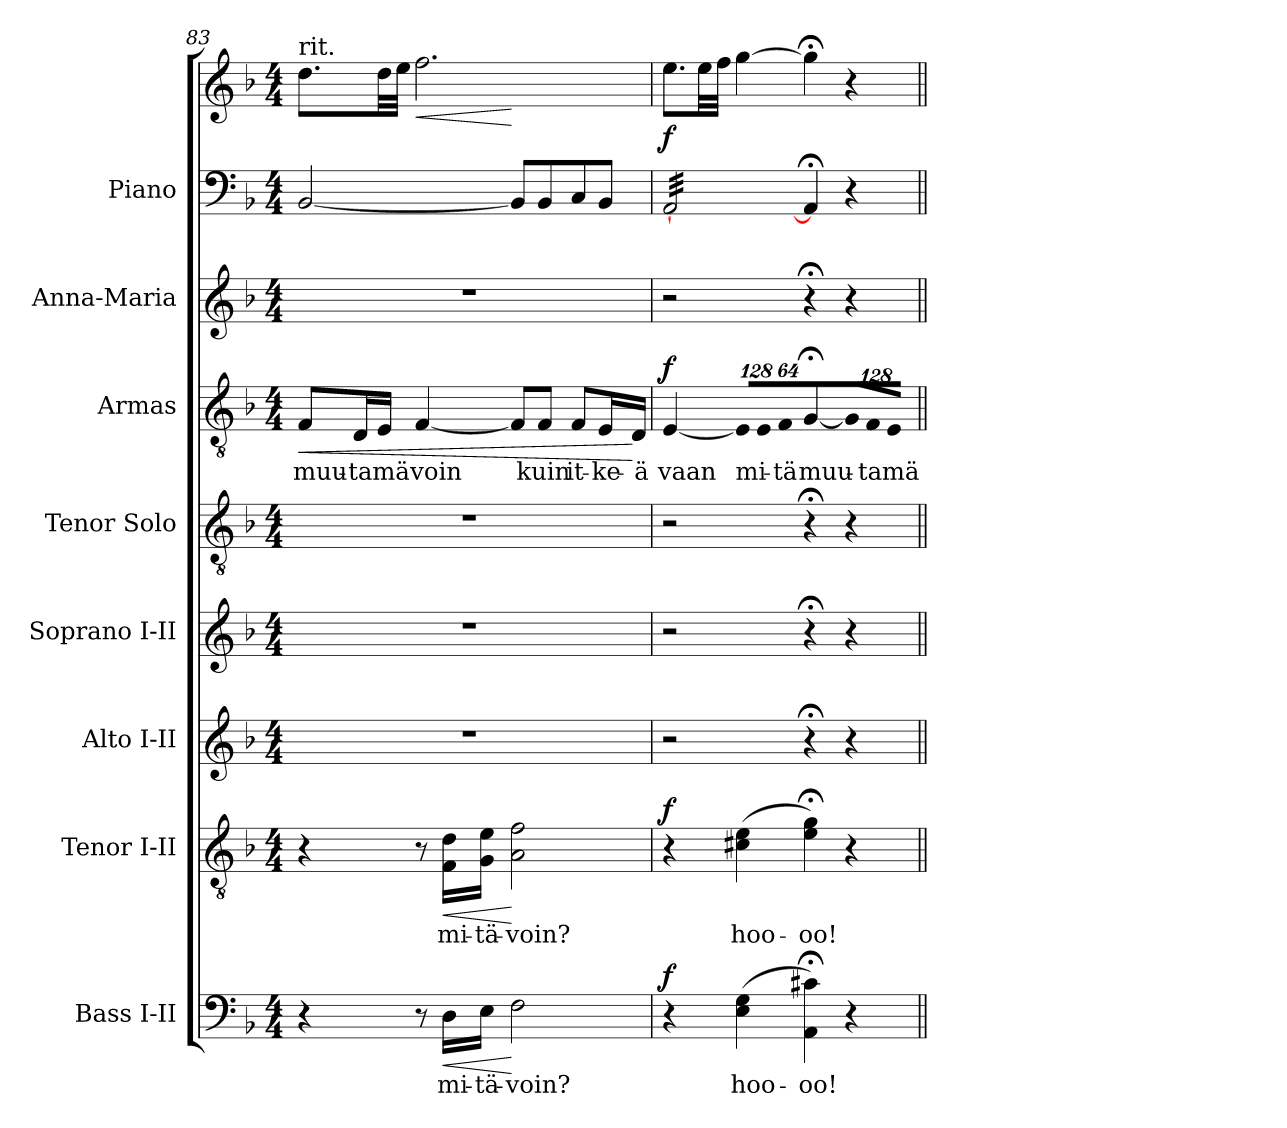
**kern	**text	**dynam	**kern	**text	**dynam	**kern	**kern	**kern	**kern	**text	**dynam	**kern	**kern	**kern	**dynam
*part8	*part8	*part8	*part7	*part7	*part7	*part6	*part5	*part4	*part3	*part3	*part3	*part2	*part1	*part1	*part1
*staff9	*staff9	*staff9	*staff8	*staff8	*staff8	*staff7	*staff6	*staff5	*staff4	*staff4	*staff4	*staff3	*staff2	*staff1	*staff1/2
*I"Bass I-II	*	*	*I"Tenor I-II	*	*	*I"Alto I-II	*I"Soprano I-II	*I"Tenor Solo	*I"Armas	*	*	*I"Anna-Maria	*I"Piano	*	*
*I'B.	*	*	*I'T.	*	*	*I'A.	*I'S.	*I'T. Solo	*I'Armas	*	*	*I'A-M	*I'Pno.	*	*
*clefF4	*	*	*clefGv2	*	*	*clefG2	*clefG2	*clefGv2	*clefGv2	*	*	*clefG2	*clefF4	*clefG2	*
*	*	*	*ITrd7c12	*	*	*	*	*ITrd7c12	*ITrd7c12	*	*	*	*	*	*
*k[b-]	*	*	*k[b-]	*	*	*k[b-]	*k[b-]	*k[b-]	*k[b-]	*	*	*k[b-]	*k[b-]	*k[b-]	*
*F:	*	*	*F:	*	*	*F:	*F:	*F:	*F:	*	*	*F:	*F:	*F:	*
*M4/4	*	*	*M4/4	*	*	*M4/4	*M4/4	*M4/4	*M4/4	*	*	*M4/4	*M4/4	*M4/4	*
=83	=83	=83	=83	=83	=83	=83	=83	=83	=83	=83	=83	=83	=83	=83	=83
!	!	!	!	!	!	!	!	!	!	!	!	!	!	!LO:TX:t=rit.	!
!	!	!	!	!	!	!	!	!	!	!LO:LY:b:color=#000000	!LO:HP:b	!	!	!	!
4r	.	.	4r	.	.	1r	1r	1r	8FFi/L	muu-	<	1r	[<2BB-i/	8.ddi\L	.
!	!	!	!	!	!	!	!	!	!	!LO:LY:b:color=#000000	!	!	!	!	!
.	.	.	.	.	.	.	.	.	16DDi/L	-ta	.	.	.	.	.
!	!	!	!	!	!	!	!	!	!	!LO:LY:b:color=#000000	!	!	!	!	!
.	.	.	.	.	.	.	.	.	16EEi/JJ	mä	.	.	.	32ddi\LL	.
.	.	.	.	.	.	.	.	.	.	.	.	.	.	32eei\JJJ	.
!	!	!	!	!	!	!	!	!	!	!LO:LY:b:color=#000000	!	!	!	!	!LO:HP:b
8r	.	.	8r	.	.	.	.	.	[<4FFi/	voin	.	.	.	2.ffi\	<
!	!LO:LY:b:color=#000000	!LO:HP:b	!	!	!	!	!	!	!	!	!	!	!	!	!
!	!	!	!	!LO:LY:b:color=#000000	!LO:HP:b	!	!	!	!	!	!	!	!	!	!
16Di\LL	mi-	<	16FFi\ 16DiLL	mi-	<	.	.	.	.	.	.	.	.	.	.
!	!LO:LY:b:color=#000000	!	!	!	!	!	!	!	!	!	!	!	!	!	!
!	!	!	!	!LO:LY:b:color=#000000	!	!	!	!	!	!	!	!	!	!	!
16Ei\JJ	-tä-	.	16GGi\ 16EiJJ	-tä-	.	.	.	.	.	.	.	.	.	.	.
!	!LO:LY:b:color=#000000	!	!	!	!	!	!	!	!	!	!	!	!	!	!
!	!	!	!	!LO:LY:b:color=#000000	!	!	!	!	!	!	!	!	!	!	!
2Fi\	-voin?	[	2AAi\ 2Fi	-voin?	[	.	.	.	8FFi/L]	.	.	.	8BB-i/L]	.	[
!	!	!	!	!	!	!	!	!	!	!LO:LY:b:color=#000000	!	!	!	!	!
.	.	.	.	.	.	.	.	.	8FFi/J	kuin	.	.	8BB-i/	.	.
!	!	!	!	!	!	!	!	!	!	!LO:LY:b:color=#000000	!	!	!	!	!
.	.	.	.	.	.	.	.	.	8FFi/L	it-	.	.	8Ci/	.	.
!	!	!	!	!	!	!	!	!	!	!LO:LY:b:color=#000000	!	!	!	!	!
.	.	.	.	.	.	.	.	.	16EEi/L	-ke-	.	.	8BB-i/J	.	.
!	!	!	!	!	!	!	!	!	!	!LO:LY:b:color=#000000	!	!	!	!	!
.	.	.	.	.	.	.	.	.	16DDi/JJ	-ä	[	.	.	.	.
=84	=84	=84	=84	=84	=84	=84	=84	=84	=84	=84	=84	=84	=84	=84	=84
!	!	!	!	!	!	!	!	!	!	!LO:LY:b:color=#000000	!	!	!	!	!
*	*	*	*	*	*	*	*	*	*	*	*	*	*tremolo	*	*
4r	.	f	4r	.	f	2r	2r	2r	[<4EEi/	vaan	f	2r	[<32AAi/LLL	8.eei\L	f
.	.	.	.	.	.	.	.	.	.	.	.	.	32AAi/	.	.
.	.	.	.	.	.	.	.	.	.	.	.	.	32AAi/	.	.
.	.	.	.	.	.	.	.	.	.	.	.	.	32AAi/	.	.
.	.	.	.	.	.	.	.	.	.	.	.	.	32AAi/	.	.
.	.	.	.	.	.	.	.	.	.	.	.	.	32AAi/	.	.
.	.	.	.	.	.	.	.	.	.	.	.	.	32AAi/	32eei\LL	.
.	.	.	.	.	.	.	.	.	.	.	.	.	32AAi/	32ffi\JJJ	.
!	!LO:LY:b:color=#000000	!	!	!	!	!	!	!	!	!	!	!	!	!	!
!	!	!	!	!LO:LY:b:color=#000000	!	!	!	!	!	!	!	!	!	!	!
*	*	*	*	*	*	*	*	*	*Xbrackettup	*	*	*	*	*	*
!	!	!	!	!	!	!	!	!	!LO:N:vis=8	!	!	!	!	!	!
(4Ei\ 4Gi	hoo-	.	(4C#Xi\ 4Ei	hoo-	.	.	.	.	1024%85EEi/L]	.	.	.	32AAi/	[>4ggi\	.
.	.	.	.	.	.	.	.	.	.	.	.	.	32AAi/	.	.
.	.	.	.	.	.	.	.	.	.	.	.	.	32AAi/	.	.
!	!	!	!	!	!	!	!	!	!LO:N:vis=8	!	!	!	!	!	!
!	!	!	!	!	!	!	!	!	!	!LO:LY:b:color=#000000	!	!	!	!	!
.	.	.	.	.	.	.	.	.	1024%85EEi/	mi-	.	.	.	.	.
.	.	.	.	.	.	.	.	.	.	.	.	.	32AAi/	.	.
.	.	.	.	.	.	.	.	.	.	.	.	.	32AAi/	.	.
.	.	.	.	.	.	.	.	.	.	.	.	.	32AAi/	.	.
!	!	!	!	!	!	!	!	!	!LO:N:vis=8	!	!	!	!	!	!
!	!	!	!	!	!	!	!	!	!	!LO:LY:b:color=#000000	!	!	!	!	!
.	.	.	.	.	.	.	.	.	512%43FFi/J	-tä	.	.	.	.	.
.	.	.	.	.	.	.	.	.	.	.	.	.	32AAi/	.	.
.	.	.	.	.	.	.	.	.	.	.	.	.	32AAi/JJJ	.	.
*	*	*	*	*	*	*	*	*	*	*	*	*	*Xtremolo	*	*
!	!LO:LY:b:color=#000000	!	!	!	!	!	!	!	!	!	!	!	!	!	!
!	!	!	!	!LO:LY:b:color=#000000	!	!	!	!	!	!	!	!	!	!	!
!	!	!	!	!	!	!	!	!	!	!LO:LY:b:color=#000000	!	!	!	!	!
4AAi\; 4c#Xi;)	-oo!	.	4Ei\; 4Gi;)	-oo!	.	4r;	4r;	4r;	[<4GG;i/	muu-	.	4r;	4AA;i/]	4gg;i\]	.
!	!	!	!	!	!	!	!	!	!LO:N:vis=8	!	!	!	!	!	!
4r	.	.	4r	.	.	4r	4r	4r	1024%85GGi/L]	.	.	4r	4r	4r	.
!	!	!	!	!	!	!	!	!	!LO:N:vis=8	!	!	!	!	!	!
!	!	!	!	!	!	!	!	!	!	!LO:LY:b:color=#000000	!	!	!	!	!
.	.	.	.	.	.	.	.	.	1024%85FFi/	-ta	.	.	.	.	.
!	!	!	!	!	!	!	!	!	!LO:N:vis=8	!	!	!	!	!	!
!	!	!	!	!	!	!	!	!	!	!LO:LY:b:color=#000000	!	!	!	!	!
.	.	.	.	.	.	.	.	.	512%43EEi/J	mä	.	.	.	.	.
=||	=||	=||	=||	=||	=||	=||	=||	=||	=||	=||	=||	=||	=||	=||	=||
*-	*-	*-	*-	*-	*-	*-	*-	*-	*-	*-	*-	*-	*-	*-	*-
